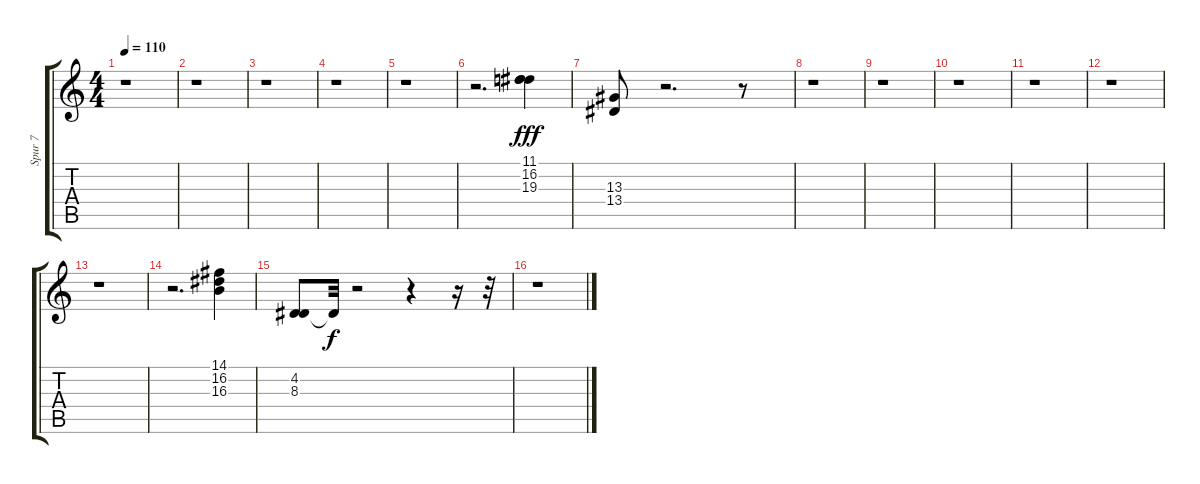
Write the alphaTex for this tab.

\track ("Spur 7" "Spur 7") {instrument brasssection}
\staff {score tabs}
\tuning (E4 B3 G3 D3 A2 E2) {hide}
\ts (4 4)
\tempo 110
\clef g2
\ks c
r.1{dy fff} |
r.1 |
r.1 |
r.1 |
r.1 |
r.2{d} (11.1 16.2 19.3).4 |
(13.3 13.4).8 r.2{d} r.8 |
r.1 |
r.1 |
r.1 |
r.1 |
r.1 |
r.1 |
r.2{d} (14.1 16.2 16.3).4 |
(4.2 8.3).8 4.2{t}.32{dy f} r.2 r.4 r.16 r.32 |
r.1
